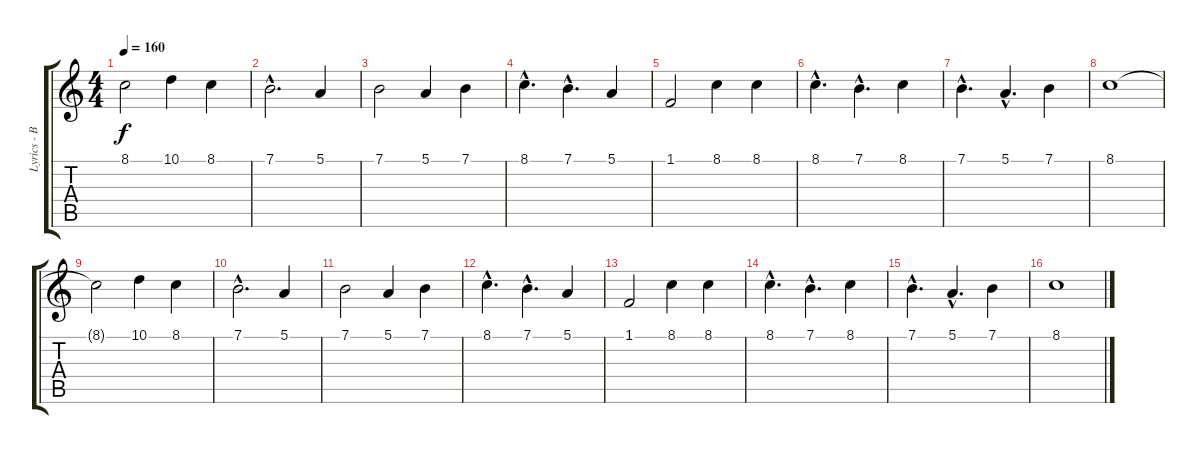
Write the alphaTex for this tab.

\track ("Lyrics - BG" "Lyrics - B") {instrument tremolostrings}
\staff {score tabs}
\tuning (E4 B3 G3 D3 A2 E2) {hide}
\ts (4 4)
\tempo 160
\clef g2
\ks c
8.1{t}.2{dy f} 10.1.4 8.1.4 |
7.1{hac}.2{d} 5.1.4 |
7.1.2 5.1.4 7.1.4 |
8.1{hac}.4{d} 7.1{hac}.4{d} 5.1.4 |
1.1.2 8.1.4 8.1.4 |
8.1{hac}.4{d} 7.1{hac}.4{d} 8.1.4 |
7.1{hac}.4{d} 5.1{hac}.4{d} 7.1.4 |
8.1.1 |
8.1{t}.2 10.1.4 8.1.4 |
7.1{hac}.2{d} 5.1.4 |
7.1.2 5.1.4 7.1.4 |
8.1{hac}.4{d} 7.1{hac}.4{d} 5.1.4 |
1.1.2 8.1.4 8.1.4 |
8.1{hac}.4{d} 7.1{hac}.4{d} 8.1.4 |
7.1{hac}.4{d} 5.1{hac}.4{d} 7.1.4 |
8.1.1
